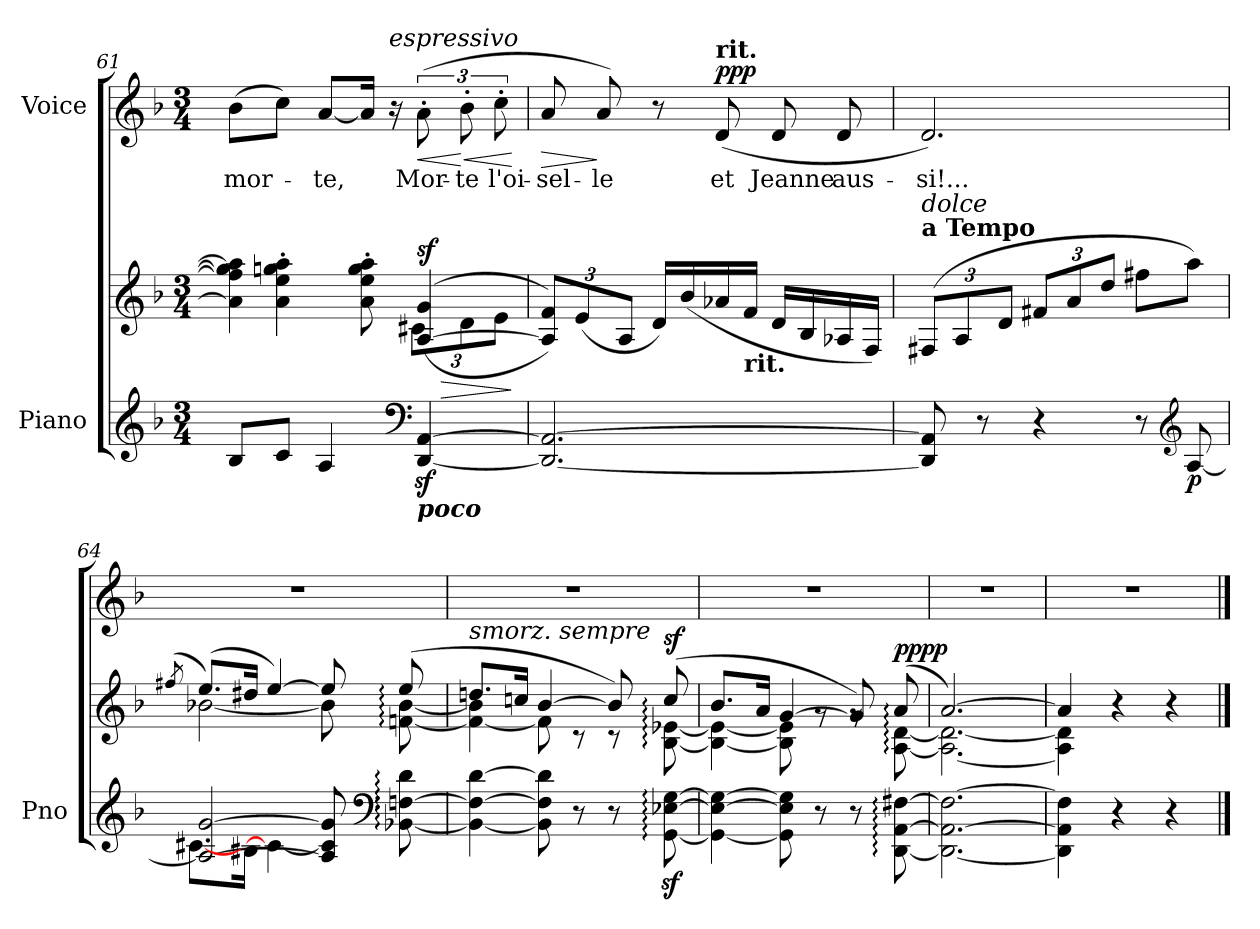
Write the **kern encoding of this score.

**kern	**kern	**dynam	**kern	**text	**dynam
*part2	*part2	*part2	*part1	*part1	*part1
*staff3	*staff2	*staff2/3	*staff1	*staff1	*staff1
*I"Piano	*	*	*I"Voice	*	*
*I'Pno	*	*	*	*	*
*clefG2	*clefG2	*	*clefG2	*	*
*k[b-]	*k[b-]	*	*k[b-]	*	*
*M3/4	*M3/4	*	*M3/4	*	*
=61	=61	=61	=61	=61	=61
*	*^	*	*	*	*
!	!	!	!	!	!LO:LY:b	!
8B-/L	8a\] 8ff\] 8gg#\] 8aa\]J	2ryy	.	(>8b-\L	mor-	.
8c/J	4a\' 4ee\' 4ggn\' 4aa\'	.	.	8cc\J)	.	.
!	!	!	!	!	!LO:LY:b	!
4A/	.	.	.	[8a/L	-te,	.
.	8a\' 8ee\' 8gg\' 8aa\'	.	.	16a/Jk]	.	.
!	!	!	!	!LO:TX:a:i:t=espressivo	!	!
.	.	.	.	16r	.	.
*clefF4	*	*	*	*	*	*
!	!	!	!LO:HP:b	!	!	!
*	*	*Xbrackettup	*	*	*	*
!LO:TX:b:Bi:t=poco	!	!	!	!	!	!
!	!	!	!LO:DY:n=1:a	!	!LO:LY:b	!LO:HP:b
[4DD/z< [4AA/z<	(>(>[4A/ 4g/	12c#X\L	> sf	(>12a'\	Mor-	<
!	!	!	!	!	!LO:LY:b	!LO:HP:n=1:b
.	.	12d\	.	12b-'\	-te	[ <
!	!	!	!	!	!LO:LY:b	!
.	.	12e\J	.	12cc'\	l'oi-	.
*	*v	*v	*	*	*	*
.	.	]	.	.	[
!!LO:LB:g=z
=62	=62	=62	=62	=62	=62
!	!	!	!	!LO:LY:b	!LO:HP:b
2.DD/_ 2.AA/_	12A/] 12f/L))	.	8a/	-sel-	>
.	(<12e/	.	.	.	.
*	*	*	*MM52	*	*
!	!	!	!	!LO:LY:b	!
.	.	.	8a/)	-le	]
.	12A/J	.	.	.	.
.	16d/LL)	.	8r	.	.
.	(<16b-/	.	.	.	.
!	!	!	!LO:TX:a:B:t=rit.	!	!
!	!	!	!	!LO:LY:b	!LO:DY:a
.	16a-X/	.	(>8d/	et	ppp
!	!LO:TX:b:B:t=rit.	!	!	!	!
.	16f/JJ	.	.	.	.
*	*	*	*MM44	*	*
!	!	!	!	!LO:LY:b	!
.	16d/LL	.	8d/	Jeanne	.
.	16B-/	.	.	.	.
!	!	!	!	!LO:LY:b	!
.	16A-X/	.	8d/	aus-	.
.	16F/JJ)	.	.	.	.
=63	=63	=63	=63	=63	=63
*	*	*	*MM60	*	*
!	!LO:TX:a:B:t=a  Tempo	!	!	!	!
!	!LO:TX:a:i:t=dolce	!	!	!	!
!	!	!	!	!LO:LY:b	!
8DD/] 8AA/]	(>12F#X/L	.	2.d/)	-si!...	.
.	12A/	.	.	.	.
8r	.	.	.	.	.
.	12d/J	.	.	.	.
4r	12f#X/L	.	.	.	.
.	12a/	.	.	.	.
.	12dd/J	.	.	.	.
8r	8ff#X\L	.	.	.	.
*clefG2	*	*	*	*	*
!	!	!LO:DY:b=2	!	!	!
[8A/	8aa\J)	p	.	.	.
=64	=64	=64	=64	=64	=64
.	(<8qff#X/	.	.	.	.
*^	*^	*	*	*	*
!	!	!	!	!LO:DY:a=2	!	!	!
!	!	!	!	!LO:DY:n=1:a	!	!	!
*	*	*	*	*	*^	*	*
2A/_ [2g/	[8.c#X\L	(>8.ee/L)	[2b-X\	sf sf	2.r	4ryy	.	.
.	16B#X\Jk	16dd#X/Jk	.	.	.	.	.	.
*	*	*	*	*	*MM40	*	*	*
.	4c#\_	[4ee/)	.	.	.	2ryy	.	.
8A/] 8c#/] 8g/]	4ryy	8ee/]	8b-\]	.	.	.	.	.
*clefF4	*	*	*	*	*	*	*	*
!	!	!	!	!LO:DY:n=2:b=2	!	!	!	!
!	!	!	!	!LO:DY:n=3:a	!	!	!	!
[8BB-X\: [8Fn\: 8d\:	.	(>8ee:/	[8fn\: [8b-\:	sf sf	.	.	.	.
*v	*v	*	*	*	*	*	*	*
!!LO:LB:g=z	!!
=65	=65	=65	=65	=65	=65	=65	=65
!	!LO:TX:a:i:t=smorz.  sempre	!	!	!	!	!	!
4BB-\_ 4F\_ [4d\	8.ddn/L	4f\_ 4b-\]	.	2.r	4ryy	.	.
.	16ccn/Jk	.	.	.	.	.	.
*	*	*	*	*MM36	*	*	*
8BB-\] 8F\] 8d\]	[4b-/	8f\]	.	.	2ryy	.	.
8r	.	8r	.	.	.	.	.
8r	8b-/])	8r	.	.	.	.	.
!	!	!	!LO:DY:a	!	!	!	!
[8GG\z<: [8E-X\z<: [8G\z<:	(>8cc:/	[8B-\: [8e-X\:	sf	.	.	.	.
=66	=66	=66	=66	=66	=66	=66	=66
4GG\_ 4E-\_ 4G\_	8.b-/L	4B-\_ 4e-\_	.	2.r	4ryy	.	.
.	16a/Jk	.	.	.	.	.	.
*	*	*	*	*MM32	*	*	*
8GG\] 8E-\] 8G\]	[4g/	8B-\] 8e-\]	.	.	2ryy	.	.
8r	.	8rg	.	.	.	.	.
8r	8g/])	8rg	.	.	.	.	.
!	!	!	!LO:DY:b=2	!	!	!	!
!	!	!	!LO:DY:n=1:a	!	!	!	!
[8DD\: [8AA\: [8F#X\:	(>8a:/	[8A\: [8d\:	pp pp	.	.	.	.
*	*	*	*	*v	*v	*	*
=67	=67	=67	=67	=67	=67	=67
2.DD\_ 2.AA\_ 2.F#\_	[2.a/)	2.A\_ 2.d\_	.	2.r	.	.
=68	=68	=68	=68	=68	=68	=68
4DD\] 4AA\] 4F#\]	4a/]	4A\] 4d\]	.	2.r	.	.
4r	4r	2ryy	.	.	.	.
4r	4r	.	.	.	.	.
*	*v	*v	*	*	*	*
==	==	==	==	==	==
*-	*-	*-	*-	*-	*-
